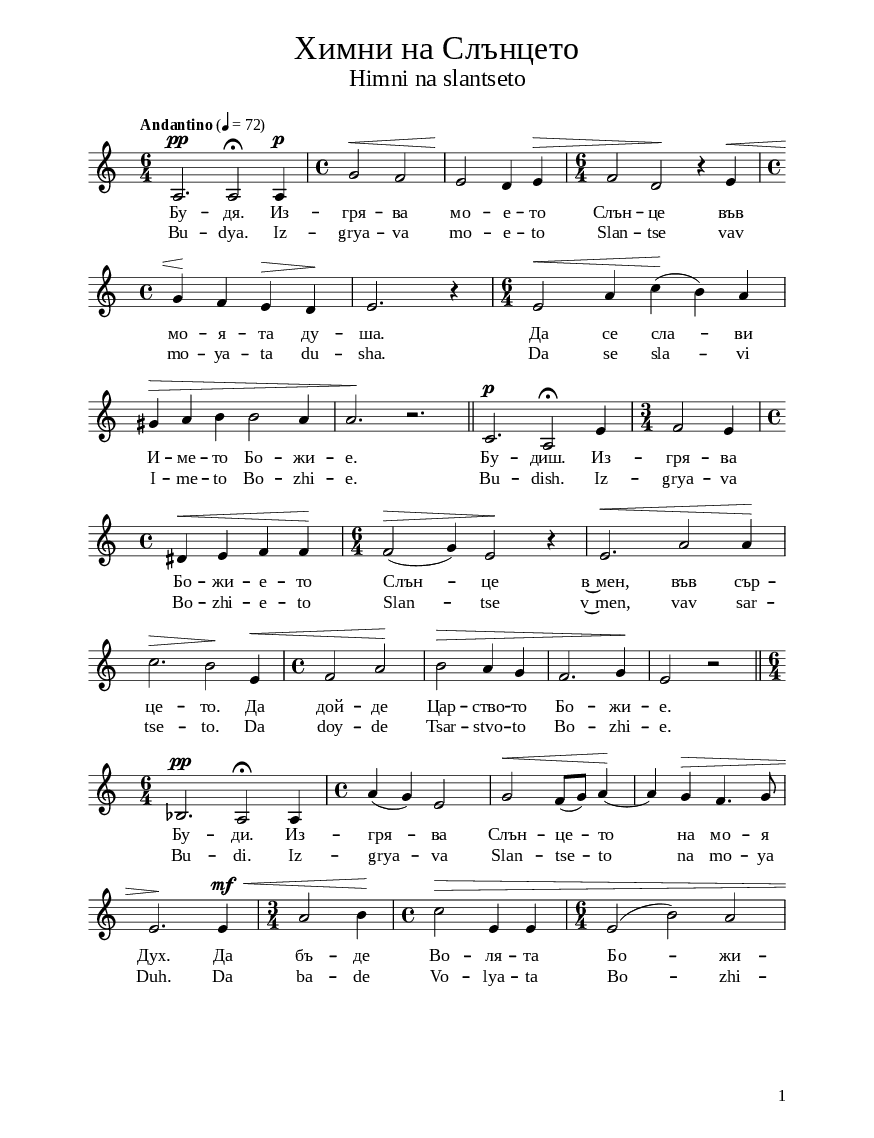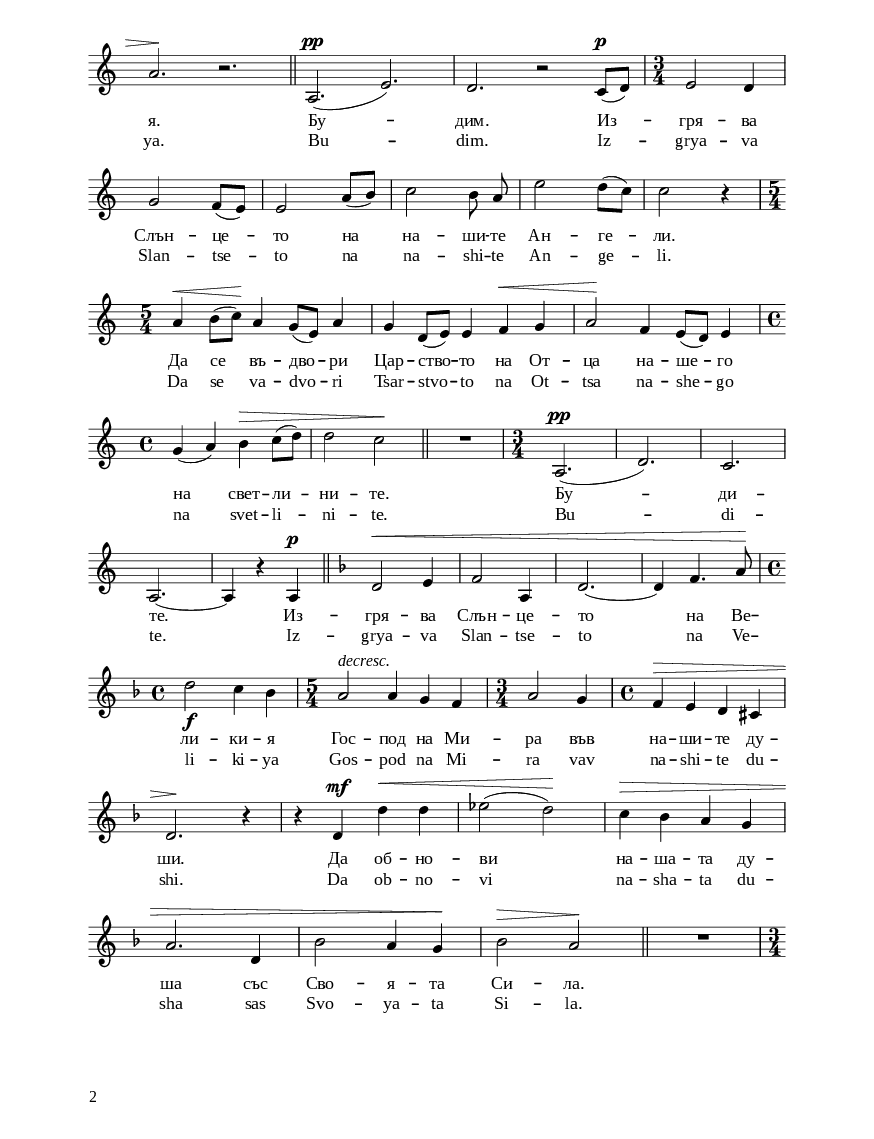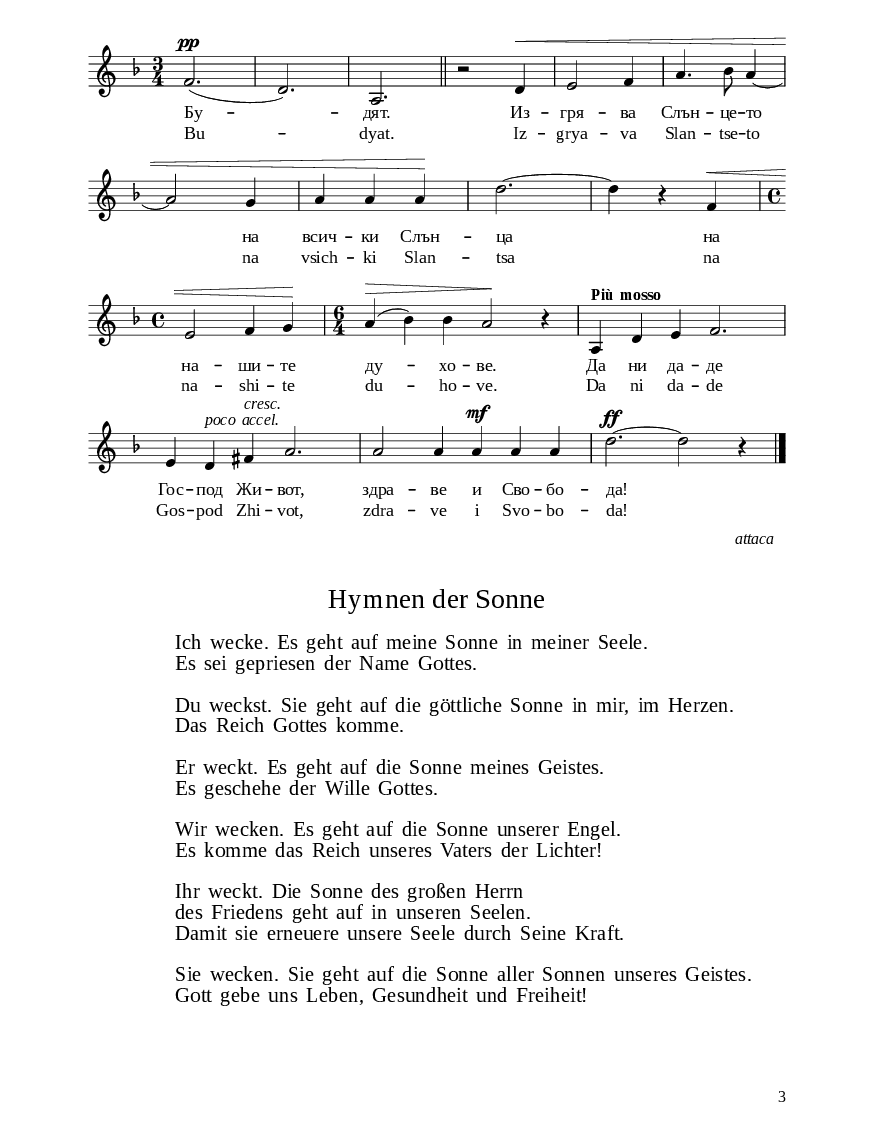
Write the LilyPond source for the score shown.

\version "2.24.0"

% include paper part and global functions
\include "include/globals.ily"

\bookpart {
  \label #'ref202
  \tocItem \markup "Химни на Слънцето – Himni na slantseto "
  \include "include/bookpart-paper.ily"
  \score {
    \include "include/score-layout.ily"

    \new Voice \relative c' {
     \clef treble
      \key c \major
      \time 6/4
      \tempoFunc "Andantino" 4 "72"
      \autoBeamOff
    a2.^\pp  a2 ^\fermata  a4^\p | % 2
  \time 4/4  | % 2
   g'2^\<  f2 | % 3
   e2 \!  d4  e4^\> | % 4
  \time 6/4  | % 4
   f2  d2 \! r4  
   \override Hairpin.to-barline = ##f
   \override Hairpin.after-line-breaking = ##t 
   e4^\< \break | % 5
   
  \time 4/4  | % 5
   g4 \! f4  e4^\>  d4  \! | % 6
   e2. r4 | % 7
  \time 6/4  | % 7
   e2^\<  a4  c4 ( \!  b4 )
   a4 \break | % 8
   gis4^\>  a4  b4  b2  a4
  | % 9
   a2. \! r2. \bar "||"
   c,2.^\p  a2 ^\fermata  e'4 | % 11
  \time 3/4  | % 11
   f2  e4 \break | % 12
    \time 4/4  | % 12
   dis4^\<  e4  f4  f4 \! | % 13
  \time 6/4  | % 13
   f2 (^\>  g4 )  e2 \! r4 | % 14
   e2.^\<  a2  a4 \! \break | % 15
   c2.^\>  b2 \! e,4^\< | % 16
  \time 4/4  | % 16
   f2  a2  \! | % 17
   b2^\>  a4  g4 | % 18
   f2.  g4  \! | % 19
   e2 r2 \bar "||"
  \break | 
  \time 6/4  | 
   bes2.^\pp  a2 ^\fermata  a4 | % 21
  \time 4/4  | % 21
   a'4 (  g4 )  e2 | % 22
   g2^\<  f8 ( [  g8 ) ]  a4 ~ \! | % 23
   a4  g4^\>  f4.  g8 \break | % 24
   e2.  \! e4 \mf ^\< | % 25
  \time 3/4  | % 25
   a2  b4 \! | % 26
  \time 4/4  | % 26
   c2^\>  e,4  e4 | % 27
  \time 6/4  | % 27
   e2 (  b'2 )  a2 \break | % 28
   a2. \! r2. \bar "||"
   a,2. (^\pp  e'2. ) |
   d2. r2  c8 ( [^\p  d8 ) ] | % 31
  \time 3/4  | % 31
   e2  d4  | % 32
     \break g2  f8 ( [  e8 ) ] | % 33
   e2  a8 ( [  b8 ) ] | % 34
   c2  b8  a8 | % 35
   e'2  d8 ( [  c8 ) ] | % 36
   c2 r4 \break | % 37
  \time 5/4  | % 37
   a4^\<  b8 ( [  c8 ) ] \!  a4
   g8 ( [  e8 ) ]  a4 | % 38
   g4  d8 ( [  e8 ) ]  e4  f4
  ^\<  g4 | % 39
   a2  \! f4  e8 ( [  d8 ) ] 
  e4 \break | 
  \time 4/4  |
   g4 (  a4 )  b4^\>  c8 ( [
   d8 ) ] | % 41
   d2  c2 \! \bar "||"
  R1 | % 43
  \time 3/4  | % 43
   a,2.^\pp ( | % 44
   d2. ) | % 45
   c2. \break | % 46
    a2. ~ | % 47
   a4 r4  a4^\p \bar "||"
  \key d \minor | % 48
   d2^\<  e4 | % 49
   f2  a,4 |
   d2. ~ | % 51
   d4  f4.  a8 \! \break | % 52
  \time 4/4  | % 52
   d2  \f  c4  bes4 | % 53
  \time 5/4  | % 53
   a2 ^\markup \italic "decresc."  a4  g4  f4 | % 54
  \time 3/4  | % 54
   a2  g4 | % 55
  \time 4/4  | % 55
   f4^\>  e4  d4  cis4 \break | % 56
   d2.  \! r4 | % 57
  r4  d4 ^\mf  d'4 ^\<  d4 | % 58
   es2 (  d2 ) \! | % 59
   c4  ^\>  bes4  a4  g4
  \break | 
   a2.  d,4 | % 61
   bes'2  a4  g4 \! | % 62
   bes2 ^\>  a2 ^\! \bar "||"
  R1 \break | % 64
  
   \time 3/4  | % 64
   f2.^\pp ( | % 65
   d2. ) | % 66
   a2. \bar "||"
  r2  d4 ^\< | % 68
   e2  f4 | % 69
   a4.  bes8  a4 ~  | \break 
 
   a2  g4 | % 71
   a4  a4  a4 \! | % 72
   d2. ~  | % 73
   d4 r4  f,4 ^\< \break | % 74
  \time 4/4  | % 74
   e2  f4  g4  \! | % 75
  \time 6/4  | % 75
   a4 ( ^\>  bes4 )  bes4  a2  \!
  r4 | % 76
   a,4 ^\markup{ \bold {Più mosso} }  d4  e4
   f2. \break | % 77
   e4  d4 ^\markup{ \italic {poco accel.} } 
  fis4 ^\markup \italic "cresc."  a2. | % 78
   a2  a4  a4 ^\mf  a4  a4 | % 79
   d2. ~ ^\ff  d2 r4 \bar "|."
  }

  \addlyrics { Бу -- дя. Из -- гря -- ва мо -- е --
  то Слън -- це във мо -- я -- та ду
  -- ша. Да се сла  -- ви И -- ме --
  то Бо -- жи -- е. Бу -- диш. Из --
  гря -- ва Бо -- жи -- е -- то Слън 
  -- це в~мен, във сър -- це --
  то. Да дой -- де Цар -- ство -- то
  Бо -- жи -- е. Бу -- ди. Из -- гря
  -- ва Слън -- це -- то  на
  мо -- я Дух. Да бъ -- де Во -- ля --
  та Бо -- жи -- я. Бу -- дим.
  Из  -- гря -- ва Слън -- це --
  то на на -- ши -- те Ан -- ге
  -- ли. Да се  въ -- дво --
  ри Цар -- ство -- то на От --
  ца на -- ше -- го на  свет --
  ли -- ни -- те. Бу -- ди -- те.
   Из -- гря -- ва Слън -- це -- то
   на Ве -- ли -- ки -- я Гос --
  под на Ми -- ра във на -- ши -- те
  ду -- ши. Да об -- но -- ви  на --
  ша -- та ду -- ша със Сво -- я --
  та Си -- ла. Бу -- дят. Из --
  гря -- ва Слън -- це -- то  на
  всич -- ки Слън -- ца  на на --
  ши -- те ду -- хо -- ве. Да ни
  да -- де Гос -- под Жи -- вот, здра
  -- вe и Сво -- бо -- да!  Вяр --
  вам във Те -- бе, Гос -- по
  -- ди, Кой -- то си ми го -- во
  -- рил в‿ми -- на -- ло -- то.
  Вяр -- вам в‿Те -- бе, Гос -- по
  -- ди, Кой -- то ми го -- во --
  риш се -- га. }
    \addlyrics { Bu -- dya. Iz -- grya -- va mo -- e --
  to Slan -- tse vav mo -- ya -- ta du
  -- sha. Da se sla  -- vi I -- me --
  to Bo -- zhi -- e. Bu -- dish. Iz --
  grya -- va Bo -- zhi -- e -- to Slan 
  -- tse v~men, vav sar -- tse --
  to. Da doy -- de Tsar -- stvo -- to
  Bo -- zhi -- e. Bu -- di. Iz -- grya
  -- va Slan -- tse -- to  na
  mo -- ya Duh. Da ba -- de Vo -- lya --
  ta Bo -- zhi -- ya. Bu -- dim.
  Iz  -- grya -- va Slan -- tse --
  to na na -- shi -- te An -- ge
  -- li. Da se  va -- dvo --
  ri Tsar -- stvo -- to na Ot --
  tsa na -- she -- go na  svet --
  li -- ni -- te. Bu -- di -- te.
   Iz -- grya -- va Slan -- tse -- to
   na Ve -- li -- ki -- ya Gos --
  pod na Mi -- ra vav na -- shi -- te
  du -- shi. Da ob -- no -- vi  na --
  sha -- ta du -- sha sas Svo -- ya --
  ta Si -- la. Bu -- dyat. Iz --
  grya -- va Slan -- tse -- to  na
  vsich -- ki Slan -- tsa  na na --
  shi -- te du -- ho -- ve. Da ni
  da -- de Gos -- pod Zhi -- vot, zdra
  -- ve i Svo -- bo -- da!  }

    \header {
      title = \titleFunc "Химни на Слънцето" "Himni na slantseto"
    }

    \midi{}

  } % score

  \markup \raise #2.8 \override #'(baseline-skip . 2) {
    \column {
      \fill-line \italic { "" "" \concat {"attaca" "   " }}
    }
  }
  
  \markup \empty-one

  % include foreign translation(s) of the song
  \version "2.24.2"

\markup \fill-line { \fontsize #deTitleFontSize "Hymnen der Sonne" }
\markup \null
\markup \null
\markup \fontsize #deCoupletFontSize {
  \hspace #7
  \override #`(baseline-skip . ,deCoupletBaselineSkip)

  \column {

   \line { " "Ich wecke. Es geht auf meine Sonne in meiner Seele.}

   \line { " "Es sei gepriesen der Name Gottes.}
   \line { " "}

   \line { " "Du weckst. Sie geht auf die göttliche Sonne in mir, im Herzen.}

   \line { " "Das Reich Gottes komme.}
  \line { " "}
   \line { " "Er weckt. Es geht auf die Sonne meines Geistes.}

   \line { " "Es geschehe der Wille Gottes.}
  \line { " "}
   \line { " "Wir wecken. Es geht auf die Sonne unserer Engel.}

   \line { " "Es komme das Reich unseres Vaters der Lichter!}
  \line { " "}
   \line { " "Ihr weckt. Die Sonne des großen Herrn  }
  \line { " "  des Friedens geht auf in unseren Seelen.}
   \line { " "Damit sie erneuere unsere Seele durch Seine Kraft.}
  \line { " "}

   \line { " "Sie wecken. Sie geht auf die Sonne aller Sonnen unseres Geistes.}

   \line { " "Gott gebe uns Leben, Gesundheit und Freiheit!}

  }
}


} % bookpart

% Più mosso
%
